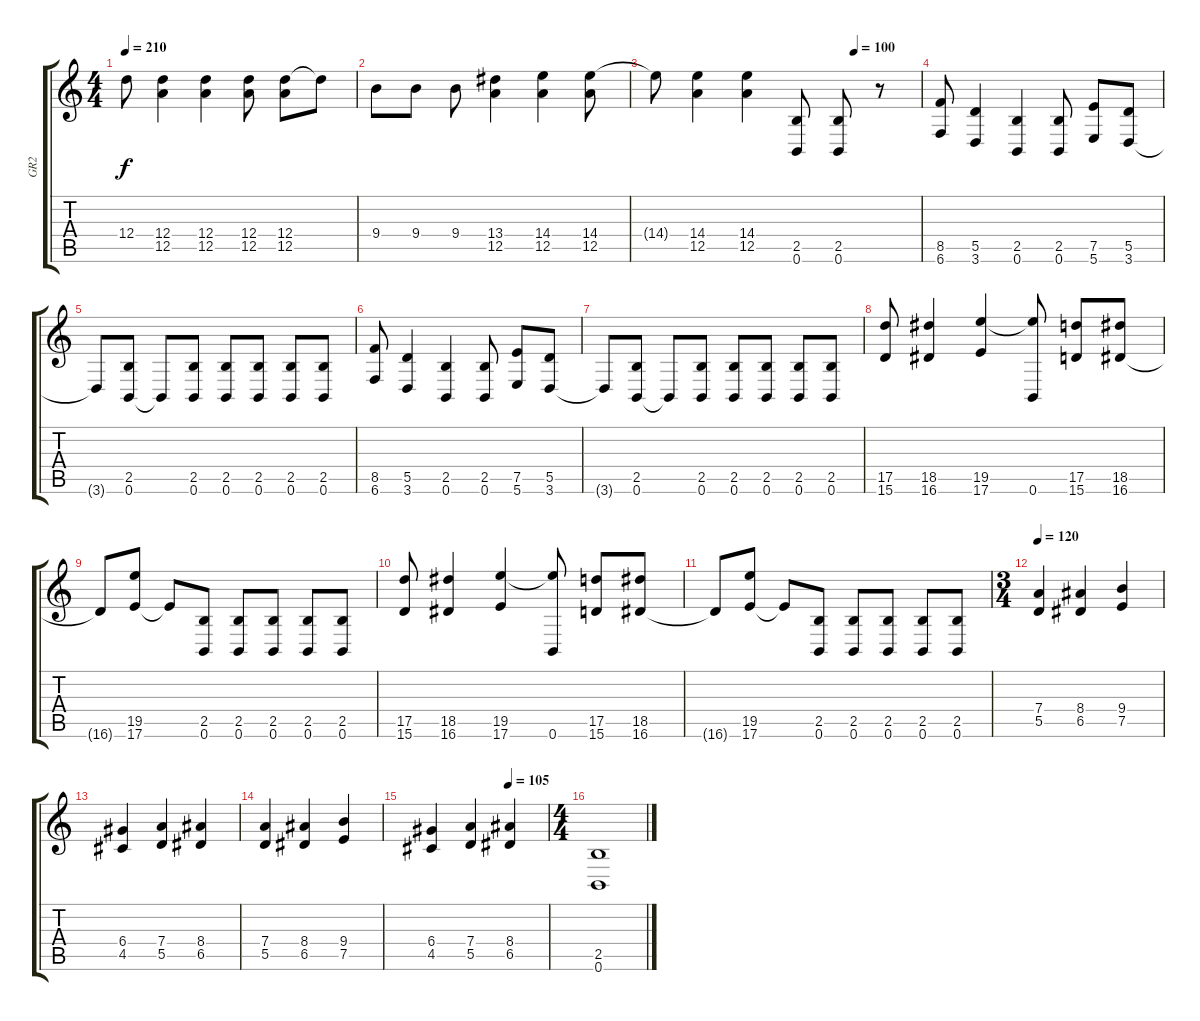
\track ("GR2" "GR2") {instrument overdrivenguitar}
\staff {score tabs}
\tuning (E4 B3 G3 D3 A2 B1) {hide}
\ts (4 4)
\tempo 210
\clef g2
\ks c
12.4{t}.8{dy f} (12.4 12.5).4 (12.4 12.5).4 (12.4 12.5).8 (12.4 12.5).8 12.4{t}.8 |
9.4.8 9.4.8 9.4.8 (13.4 12.5).4 (14.4 12.5).4 (14.4 12.5).8 |
\tempo (100 0.75)
14.4{t}.8 (14.4 12.5).4 (14.4 12.5).4 (2.5 0.6).8 (2.5 0.6).8 r.8 |
(8.5 6.6).8 (5.5 3.6).4 (2.5 0.6).4 (2.5 0.6).8 (7.5 5.6).8 (5.5 3.6).8 |
3.6{t}.8 (2.5 0.6).8 0.6{t}.8 (2.5 0.6).8 (2.5 0.6).8 (2.5 0.6).8 (2.5 0.6).8 (2.5 0.6).8 |
(8.5 6.6).8 (5.5 3.6).4 (2.5 0.6).4 (2.5 0.6).8 (7.5 5.6).8 (5.5 3.6).8 |
3.6{t}.8 (2.5 0.6).8 0.6{t}.8 (2.5 0.6).8 (2.5 0.6).8 (2.5 0.6).8 (2.5 0.6).8 (2.5 0.6).8 |
(17.5 15.6).8 (18.5 16.6).4 (19.5 17.6).4 (19.5{t} 0.6).8 (17.5 15.6).8 (18.5 16.6).8 |
16.6{t}.8 (19.5 17.6).8 17.6{t}.8 (2.5 0.6).8 (2.5 0.6).8 (2.5 0.6).8 (2.5 0.6).8 (2.5 0.6).8 |
(17.5 15.6).8 (18.5 16.6).4 (19.5 17.6).4 (19.5{t} 0.6).8 (17.5 15.6).8 (18.5 16.6).8 |
16.6{t}.8 (19.5 17.6).8 17.6{t}.8 (2.5 0.6).8 (2.5 0.6).8 (2.5 0.6).8 (2.5 0.6).8 (2.5 0.6).8 |
\ts (3 4)
\tempo 120
(7.4 5.5).4 (8.4 6.5).4 (9.4 7.5).4 |
(6.4 4.5).4 (7.4 5.5).4 (8.4 6.5).4 |
(7.4 5.5).4 (8.4 6.5).4 (9.4 7.5).4 |
\tempo (105 0.6666666666666666)
(6.4 4.5).4 (7.4 5.5).4 (8.4 6.5).4 |
\ts (4 4)
(2.5 0.6).1
